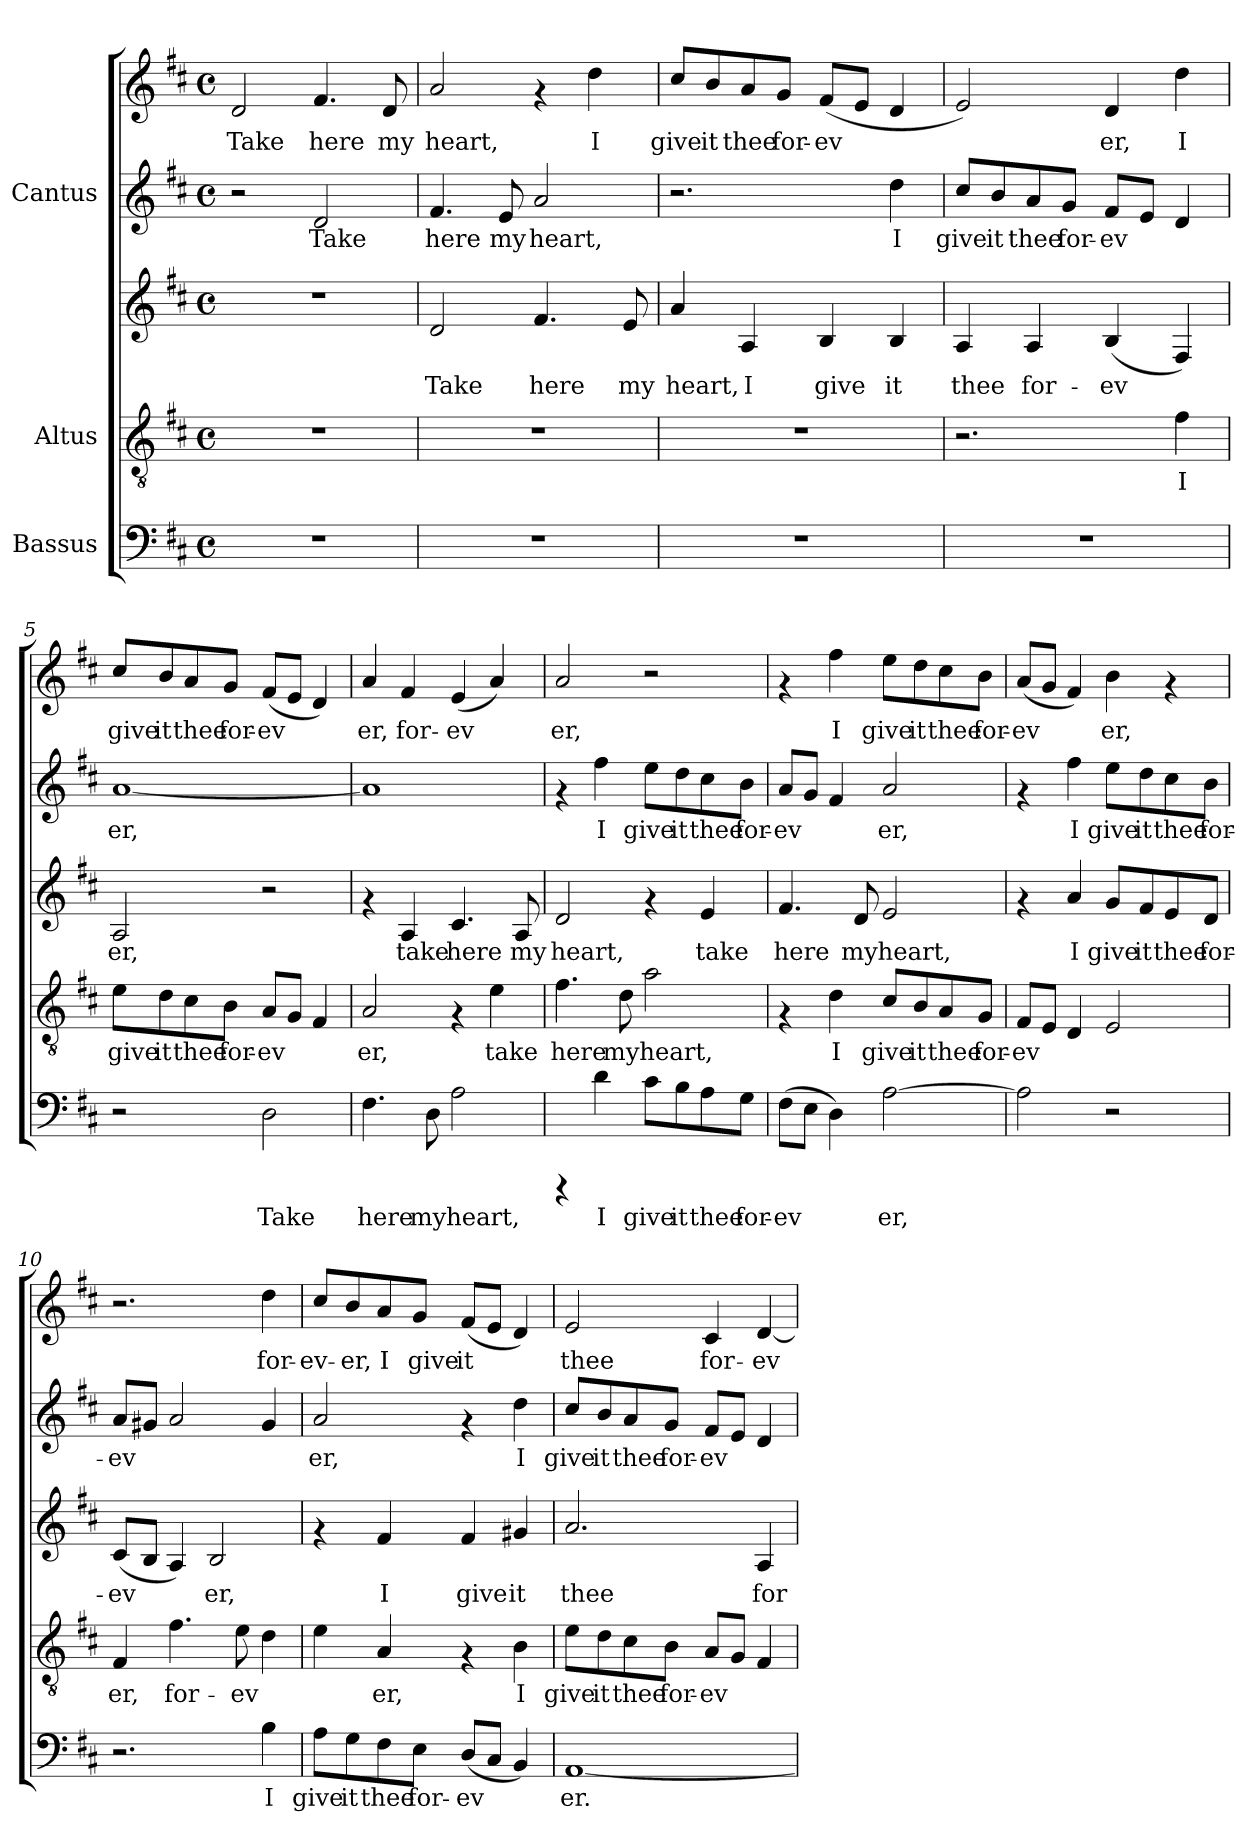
**kern	**text	**kern	**text	**kern	**text	**kern	**text	**kern	**text
*part3	*part3	*part2	*part2	*part2	*part2	*part1	*part1	*part1	*part1
*staff5	*staff5	*staff4	*staff4	*staff3	*staff3	*staff2	*staff2	*staff1	*staff1
*I"Bassus	*	*I"Altus	*	*	*	*I"Cantus	*	*	*
!!LO:PB:g=z
*stria5	*	*stria5	*	*stria5	*	*stria5	*	*stria5	*
*clefF4	*	*clefGv2	*	*clefG2	*	*clefG2	*	*clefG2	*
*k[f#c#]	*	*k[f#c#]	*	*k[f#c#]	*	*k[f#c#]	*	*k[f#c#]	*
*D:	*	*D:	*	*D:	*	*D:	*	*D:	*
*M4/4	*	*M4/4	*	*M4/4	*	*M4/4	*	*M4/4	*
*met(c)	*	*met(c)	*	*met(c)	*	*met(c)	*	*met(c)	*
*MM144	*	*MM144	*	*MM144	*	*MM144	*	*MM144	*
=1	=1	=1	=1	=1	=1	=1	=1	=1	=1
!	!	!	!	!	!	!	!	!	!LO:LY:b:cj
1r	.	1r	.	1r	.	2r	.	2d/	Take
!	!	!	!	!	!	!	!LO:LY:b:cj	!	!LO:LY:b:cj
.	.	.	.	.	.	2d/	Take	4.f#/	here
!	!	!	!	!	!	!	!	!	!LO:LY:b:cj
.	.	.	.	.	.	.	.	8d/	my
=2	=2	=2	=2	=2	=2	=2	=2	=2	=2
!	!	!	!	!	!LO:LY:b:cj	!	!LO:LY:b:cj	!	!LO:LY:b:cj
1r	.	1r	.	2d/	Take	4.f#/	here	2a/	heart,
!	!	!	!	!	!	!	!LO:LY:b:cj	!	!
.	.	.	.	.	.	8e/	my	.	.
!	!	!	!	!	!LO:LY:b:cj	!	!LO:LY:b:cj	!	!
.	.	.	.	4.f#/	here	2a/	heart,	4rf	.
!	!	!	!	!	!	!	!	!	!LO:LY:b:cj
.	.	.	.	.	.	.	.	4dd\	I
!	!	!	!	!	!LO:LY:b:cj	!	!	!	!
.	.	.	.	8e/	my	.	.	.	.
=3	=3	=3	=3	=3	=3	=3	=3	=3	=3
!	!	!	!	!	!LO:LY:b:cj	!	!	!	!LO:LY:b:cj
1r	.	1r	.	4a/	heart,	2.r	.	8cc#/L	give
!	!	!	!	!	!	!	!	!	!LO:LY:b:cj
.	.	.	.	.	.	.	.	8b/	it
!	!	!	!	!	!LO:LY:b:cj	!	!	!	!LO:LY:b:cj
.	.	.	.	4A/	I	.	.	8a/	thee
!	!	!	!	!	!	!	!	!	!LO:LY:b:cj
.	.	.	.	.	.	.	.	8g/J	for-
!	!	!	!	!	!LO:LY:b:cj	!	!	!	!LO:LY:b:cj
.	.	.	.	4B/	give	.	.	(<8f#/L	-ev-
!	!	!	!	!	!	!	!	!	!LO:LY:b:cj
.	.	.	.	.	.	.	.	8e/J	--
!	!	!	!	!	!LO:LY:b:cj	!	!LO:LY:b:cj	!	!LO:LY:b:cj
.	.	.	.	4B/	it	4dd\	-I	4d/	--
=4	=4	=4	=4	=4	=4	=4	=4	=4	=4
!	!	!	!	!	!LO:LY:b:cj	!	!LO:LY:b:cj	!	!LO:LY:b:cj
1r	.	2.r	.	4A/	thee	8cc#/L	give	2e/)	.
!	!	!	!	!	!	!	!LO:LY:b:cj	!	!
.	.	.	.	.	.	8b/	it	.	.
!	!	!	!	!	!LO:LY:b:cj	!	!LO:LY:b:cj	!	!
.	.	.	.	4A/	for-	8a/	thee	.	.
!	!	!	!	!	!	!	!LO:LY:b:cj	!	!
.	.	.	.	.	.	8g/J	for-	.	.
!	!	!	!	!	!LO:LY:b:cj	!	!LO:LY:b:cj	!	!LO:LY:b:cj
.	.	.	.	(<4B/	-ev-	8f#/L	-ev-	4d/	er,
!	!	!	!	!	!	!	!LO:LY:b:cj	!	!
.	.	.	.	.	.	8e/J	--	.	.
!	!	!	!LO:LY:b:cj	!	!LO:LY:b:cj	!	!LO:LY:b:cj	!	!LO:LY:b:cj
.	.	4f#\	-I	4F#/)	--	4d/	--	4dd\	I
!!LO:LB:g=z
=5	=5	=5	=5	=5	=5	=5	=5	=5	=5
!	!	!	!LO:LY:b:cj	!	!LO:LY:b:cj	!	!LO:LY:b:cj	!	!LO:LY:b:cj
2r	.	8e\L	give	2A/	er,	[<1a	-er,	8cc#/L	-give
!	!	!	!LO:LY:b:cj	!	!	!	!	!	!LO:LY:b:cj
.	.	8d\	it	.	.	.	.	8b/	it
!	!	!	!LO:LY:b:cj	!	!	!	!	!	!LO:LY:b:cj
.	.	8c#\	thee	.	.	.	.	8a/	thee
!	!	!	!LO:LY:b:cj	!	!	!	!	!	!LO:LY:b:cj
.	.	8B\J	for-	.	.	.	.	8g/J	for-
!	!LO:LY:b:cj	!	!LO:LY:b:cj	!	!	!	!	!	!LO:LY:b:cj
2D\	Take	8A/L	-ev-	2r	.	.	.	(<8f#/L	-ev-
!	!	!	!LO:LY:b:cj	!	!	!	!	!	!LO:LY:b:cj
.	.	8G/J	--	.	.	.	.	8e/J	--
!	!	!	!LO:LY:b:cj	!	!	!	!	!	!LO:LY:b:cj
.	.	4F#/	--	.	.	.	.	4d/)	--
=6	=6	=6	=6	=6	=6	=6	=6	=6	=6
!	!LO:LY:b:cj	!	!LO:LY:b:cj	!	!	!	!	!	!LO:LY:b:cj
4.F#\	here	2A/	er,	4rf	.	1a]	.	4a/	er,
!	!	!	!	!	!LO:LY:b:cj	!	!	!	!LO:LY:b:cj
.	.	.	.	4A/	-take	.	.	4f#/	for-
!	!LO:LY:b:cj	!	!	!	!	!	!	!	!
8D\	my	.	.	.	.	.	.	.	.
!	!LO:LY:b:cj	!	!	!	!LO:LY:b:cj	!	!	!	!LO:LY:b:cj
2A\	heart,	4rF	.	4.c#/	here	.	.	(<4e/	-ev-
!	!	!	!LO:LY:b:cj	!	!	!	!	!	!LO:LY:b:cj
.	.	4e\	take	.	.	.	.	4a/)	--
!	!	!	!	!	!LO:LY:b:cj	!	!	!	!
.	.	.	.	8A/	my	.	.	.	.
=7	=7	=7	=7	=7	=7	=7	=7	=7	=7
!	!	!	!LO:LY:b:cj	!	!LO:LY:b:cj	!	!	!	!LO:LY:b:cj
4rCCC	.	4.f#\	here	2d/	heart,	4rf	.	2a/	-er,
!	!LO:LY:b:cj	!	!	!	!	!	!LO:LY:b:cj	!	!
4d\	I	.	.	.	.	4ff#\	I	.	.
!	!	!	!LO:LY:b:cj	!	!	!	!	!	!
.	.	8d\	my	.	.	.	.	.	.
!	!LO:LY:b:cj	!	!LO:LY:b:cj	!	!	!	!LO:LY:b:cj	!	!
8c#\L	give	2a\	heart,	4rf	.	8ee\L	give	2r	.
!	!LO:LY:b:cj	!	!	!	!	!	!LO:LY:b:cj	!	!
8B\	it	.	.	.	.	8dd\	it	.	.
!	!LO:LY:b:cj	!	!	!	!LO:LY:b:cj	!	!LO:LY:b:cj	!	!
8A\	thee	.	.	4e/	take	8cc#\	thee	.	.
!	!LO:LY:b:cj	!	!	!	!	!	!LO:LY:b:cj	!	!
8G\J	for-	.	.	.	.	8b\J	for-	.	.
=8	=8	=8	=8	=8	=8	=8	=8	=8	=8
!	!LO:LY:b:cj	!	!	!	!LO:LY:b:cj	!	!LO:LY:b:cj	!	!
(>8F#\L	-ev-	4rF	.	4.f#/	here	8a/L	-ev-	4rf	.
!	!LO:LY:b:cj	!	!	!	!	!	!LO:LY:b:cj	!	!
8E\J	-	.	.	.	.	8g/J	-	.	.
!	!LO:LY:b:cj	!	!LO:LY:b:cj	!	!	!	!LO:LY:b:cj	!	!LO:LY:b:cj
4D\)	.	4d\	I	.	.	4f#/	.	4ff#\	-I
!	!	!	!	!	!LO:LY:b:cj	!	!	!	!
.	.	.	.	8d/	my	.	.	.	.
!	!LO:LY:b:cj	!	!LO:LY:b:cj	!	!LO:LY:b:cj	!	!LO:LY:b:cj	!	!LO:LY:b:cj
[>2A\	er,	8c#/L	give	2e/	heart,	2a/	er,	8ee\L	give
!	!	!	!LO:LY:b:cj	!	!	!	!	!	!LO:LY:b:cj
.	.	8B/	it	.	.	.	.	8dd\	it
!	!	!	!LO:LY:b:cj	!	!	!	!	!	!LO:LY:b:cj
.	.	8A/	thee	.	.	.	.	8cc#\	thee
!	!	!	!LO:LY:b:cj	!	!	!	!	!	!LO:LY:b:cj
.	.	8G/J	for-	.	.	.	.	8b\J	for-
!!LO:LB:g=z
=9	=9	=9	=9	=9	=9	=9	=9	=9	=9
!	!	!	!LO:LY:b:cj	!	!	!	!	!	!LO:LY:b:cj
2A\]	.	8F#/L	-ev-	4rf	.	4rf	.	(<8a/L	ev-
!	!	!	!LO:LY:b:cj	!	!	!	!	!	!LO:LY:b:cj
.	.	8E/J	--	.	.	.	.	8g/J	-
!	!	!	!LO:LY:b:cj	!	!LO:LY:b:cj	!	!LO:LY:b:cj	!	!LO:LY:b:cj
.	.	4D/	--	4a/	-I	4ff#\	I	4f#/)	.
!	!	!	!LO:LY:b:cj	!	!LO:LY:b:cj	!	!LO:LY:b:cj	!	!LO:LY:b:cj
2r	.	2E/	--	8g/L	give	8ee\L	give	4b\	er,
!	!	!	!	!	!LO:LY:b:cj	!	!LO:LY:b:cj	!	!
.	.	.	.	8f#/	it	8dd\	it	.	.
!	!	!	!	!	!LO:LY:b:cj	!	!LO:LY:b:cj	!	!
.	.	.	.	8e/	thee	8cc#\	thee	4rf	.
!	!	!	!	!	!LO:LY:b:cj	!	!LO:LY:b:cj	!	!
.	.	.	.	8d/J	for-	8b\J	for-	.	.
=10	=10	=10	=10	=10	=10	=10	=10	=10	=10
!	!	!	!LO:LY:b:cj	!	!LO:LY:b:cj	!	!LO:LY:b:cj	!	!
2.r	.	4F#/	er,	(<8c#/L	-ev-	8a/L	-ev-	2.r	.
!	!	!	!	!	!LO:LY:b:cj	!	!LO:LY:b:cj	!	!
.	.	.	.	8B/J	-	8g#X/J	--	.	.
!	!	!	!LO:LY:b:cj	!	!LO:LY:b:cj	!	!LO:LY:b:cj	!	!
.	.	4.f#\	for-	4A/)	.	2a/	--	.	.
!	!	!	!	!	!LO:LY:b:cj	!	!	!	!
.	.	.	.	2B/	er,	.	.	.	.
!	!	!	!LO:LY:b:cj	!	!	!	!	!	!
.	.	8e\	-ev-	.	.	.	.	.	.
!	!LO:LY:b:cj	!	!LO:LY:b:cj	!	!	!	!LO:LY:b:cj	!	!LO:LY:b:cj
4B\	I	4d\	--	.	.	4g#/	--	4dd\	-for-
=11	=11	=11	=11	=11	=11	=11	=11	=11	=11
!	!LO:LY:b:cj	!	!LO:LY:b:cj	!	!	!	!LO:LY:b:cj	!	!LO:LY:b:cj
8A\L	give	4e\	.	4rf	.	2a/	er,	8cc#/L	-ev-
!	!LO:LY:b:cj	!	!	!	!	!	!	!	!LO:LY:b:cj
8G\	it	.	.	.	.	.	.	8b/	-er,
!	!LO:LY:b:cj	!	!LO:LY:b:cj	!	!LO:LY:b:cj	!	!	!	!LO:LY:b:cj
8F#\	thee	4A/	er,	4f#/	-I	.	.	8a/	I
!	!LO:LY:b:cj	!	!	!	!	!	!	!	!LO:LY:b:cj
8E\J	for-	.	.	.	.	.	.	8g/J	give
!	!LO:LY:b:cj	!	!	!	!LO:LY:b:cj	!	!	!	!LO:LY:b:cj
(<8D/L	-ev-	4rF	.	4f#/	give	4rf	.	(<8f#/L	it
!	!LO:LY:b:cj	!	!	!	!	!	!	!	!LO:LY:b:cj
8C#/J	--	.	.	.	.	.	.	8e/J	.
!	!LO:LY:b:cj	!	!LO:LY:b:cj	!	!LO:LY:b:cj	!	!LO:LY:b:cj	!	!LO:LY:b:cj
4BB/)	--	4B\	I	4g#X/	it	4dd\	I	4d/)	.
=12	=12	=12	=12	=12	=12	=12	=12	=12	=12
!	!LO:LY:b:cj	!	!LO:LY:b:cj	!	!LO:LY:b:cj	!	!LO:LY:b:cj	!	!LO:LY:b:cj
[<1AA	-er.	8e\L	-give	2.a/	thee	8cc#/L	-give	2e/	thee
!	!	!	!LO:LY:b:cj	!	!	!	!LO:LY:b:cj	!	!
.	.	8d\	it	.	.	8b/	it	.	.
!	!	!	!LO:LY:b:cj	!	!	!	!LO:LY:b:cj	!	!
.	.	8c#\	thee	.	.	8a/	thee	.	.
!	!	!	!LO:LY:b:cj	!	!	!	!LO:LY:b:cj	!	!
.	.	8B\J	for-	.	.	8g/J	for-	.	.
!	!	!	!LO:LY:b:cj	!	!	!	!LO:LY:b:cj	!	!LO:LY:b:cj
.	.	8A/L	-ev-	.	.	8f#/L	-ev-	4c#/	for-
!	!	!	!LO:LY:b:cj	!	!	!	!LO:LY:b:cj	!	!
.	.	8G/J	--	.	.	8e/J	--	.	.
!	!	!	!LO:LY:b:cj	!	!LO:LY:b:cj	!	!LO:LY:b:cj	!	!LO:LY:b:cj
.	.	4F#/	--	4A/	for-	4d/	--	[<4d/	-ev-
=	=	=	=	=	=	=	=	=	=
*-	*-	*-	*-	*-	*-	*-	*-	*-	*-
